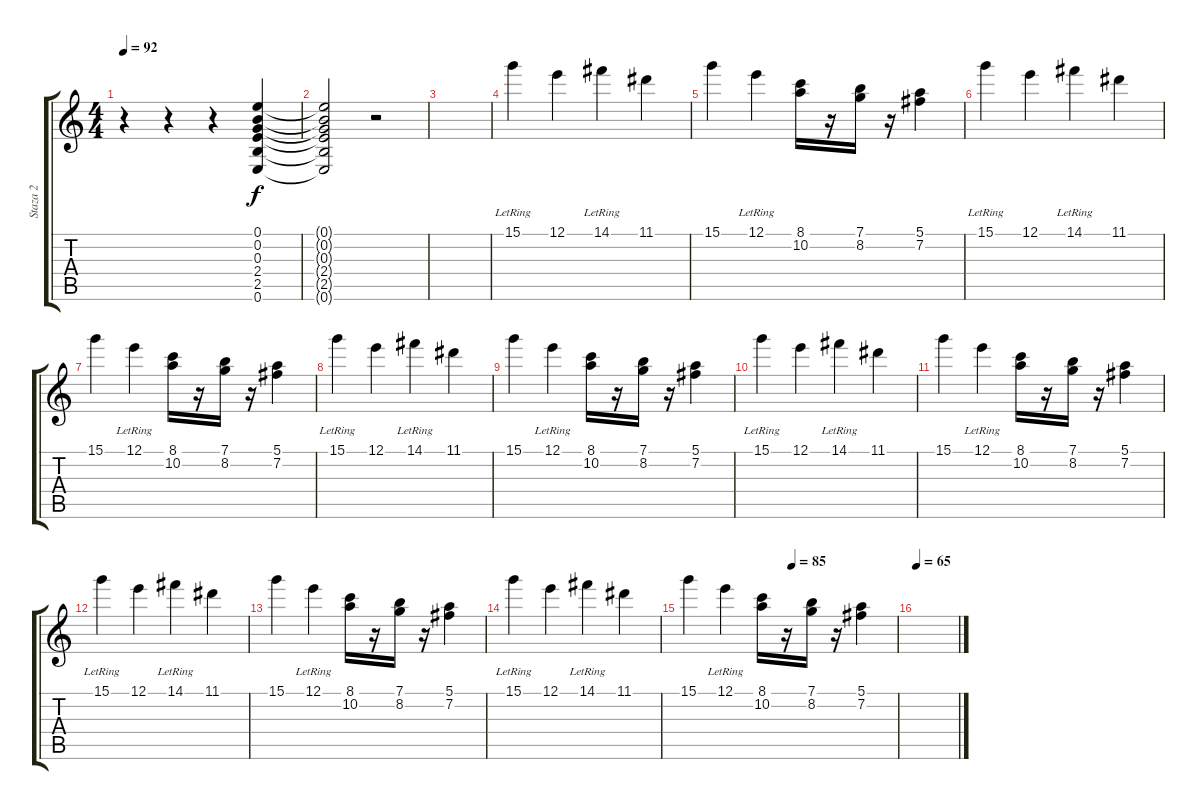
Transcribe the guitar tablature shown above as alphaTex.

\track ("Staza 2" "Staza 2") {instrument acousticguitarsteel}
\staff {score tabs}
\tuning (E4 B3 G3 D3 A2 E2) {hide}
\ts (4 4)
\tempo 92
\clef g2
\ks c
r.4{dy f instrument acousticguitarsteel} r.4 r.4 (0.1 0.2 0.3 2.4 2.5 0.6).4 |
(0.1{t} 0.2{t} 0.3{t} 2.4{t} 2.5{t} 0.6{t}).2 r.2 |
|
15.1{lr}.4 12.1.4 14.1{lr}.4 11.1.4 |
15.1.4 12.1{lr}.4 (8.1 10.2).16 r.16 (7.1 8.2).16 r.16 (5.1 7.2).4 |
15.1{lr}.4 12.1.4 14.1{lr}.4 11.1.4 |
15.1.4 12.1{lr}.4 (8.1 10.2).16 r.16 (7.1 8.2).16 r.16 (5.1 7.2).4 |
15.1{lr}.4 12.1.4 14.1{lr}.4 11.1.4 |
15.1.4 12.1{lr}.4 (8.1 10.2).16 r.16 (7.1 8.2).16 r.16 (5.1 7.2).4 |
15.1{lr}.4 12.1.4 14.1{lr}.4 11.1.4 |
15.1.4 12.1{lr}.4 (8.1 10.2).16 r.16 (7.1 8.2).16 r.16 (5.1 7.2).4 |
15.1{lr}.4 12.1.4 14.1{lr}.4 11.1.4 |
15.1.4 12.1{lr}.4 (8.1 10.2).16 r.16 (7.1 8.2).16 r.16 (5.1 7.2).4 |
15.1{lr}.4 12.1.4 14.1{lr}.4 11.1.4 |
\tempo (85 0.5)
15.1.4 12.1{lr}.4 (8.1 10.2).16 r.16 (7.1 8.2).16 r.16 (5.1 7.2).4 |
\tempo 65
